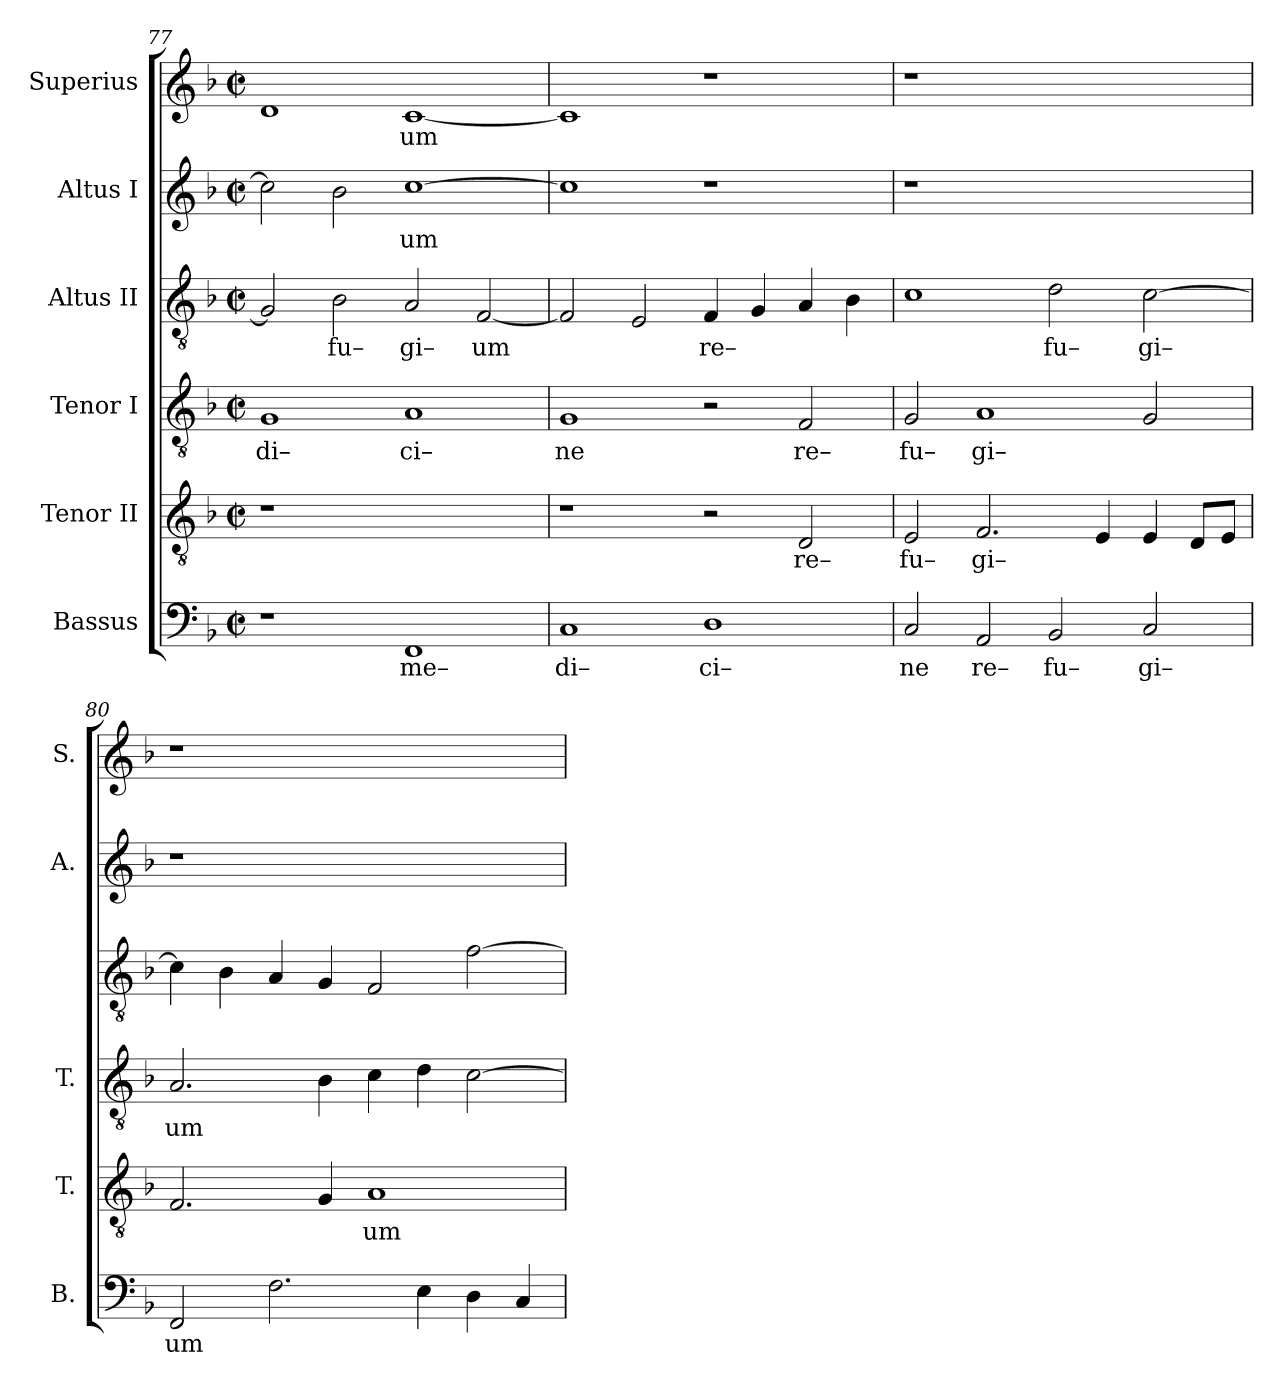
**kern	**text	**kern	**text	**kern	**text	**kern	**text	**kern	**text	**kern	**text
*part6	*part6	*part5	*part5	*part4	*part4	*part3	*part3	*part2	*part2	*part1	*part1
*staff6	*staff6	*staff5	*staff5	*staff4	*staff4	*staff3	*staff3	*staff2	*staff2	*staff1	*staff1
*I"Bassus	*	*I"Tenor II	*	*I"Tenor I	*	*I"Altus II	*	*I"Altus I	*	*I"Superius	*
*I'B.	*	*I'T.	*	*I'T.	*	*	*	*I'A.	*	*I'S.	*
*clefF4	*	*clefGv2	*	*clefGv2	*	*clefGv2	*	*clefG2	*	*clefG2	*
*	*	*ITrd7c12	*	*ITrd7c12	*	*ITrd7c12	*	*	*	*	*
*k[b-]	*	*k[b-]	*	*k[b-]	*	*k[b-]	*	*k[b-]	*	*k[b-]	*
*F:	*	*F:	*	*F:	*	*F:	*	*F:	*	*F:	*
*M2/2	*	*M2/2	*	*M2/2	*	*M2/2	*	*M2/2	*	*M2/2	*
*met(c|)	*	*met(c|)	*	*met(c|)	*	*met(c|)	*	*met(c|)	*	*met(c|)	*
=77	=77	=77	=77	=77	=77	=77	=77	=77	=77	=77	=77
!	!	!LO:N:vis=1	!	!	!	!	!	!	!	!	!
!	!	!	!	!	!LO:LY:b:color=#000000	!	!	!	!	!	!
1r	.	1r	.	1GGi	di–	2GGi/]	.	2cci\]	.	1di	.
!	!	!	!	!	!	!	!LO:LY:b:color=#000000	!	!	!	!
.	.	.	.	.	.	2BB-i\	fu–	2b-i\	.	.	.
!	!LO:LY:b:color=#000000	!	!	!	!	!	!	!	!	!	!
!	!	!	!	!	!LO:LY:b:color=#000000	!	!	!	!	!	!
!	!	!	!	!	!	!	!LO:LY:b:color=#000000	!	!	!	!
!	!	!	!	!	!	!	!	!	!LO:LY:b:color=#000000	!	!
!	!	!	!	!	!	!	!	!	!	!	!LO:LY:b:color=#000000
1FFi	me–	1ryy	.	1AAi	ci–	2AAi/	gi–	[>1cci	um	[<1ci	um
!	!	!	!	!	!	!	!LO:LY:b:color=#000000	!	!	!	!
.	.	.	.	.	.	[<2FFi/	um	.	.	.	.
!!LO:LB:g=z
=78	=78	=78	=78	=78	=78	=78	=78	=78	=78	=78	=78
!	!LO:LY:b:color=#000000	!	!	!	!	!	!	!	!	!	!
!	!	!	!	!	!LO:LY:b:color=#000000	!	!	!	!	!	!
1Ci	di–	1r	.	1GGi	ne	2FFi/]	.	1cci]	.	1ci]	.
.	.	.	.	.	.	2EEi/	.	.	.	.	.
!	!LO:LY:b:color=#000000	!	!	!	!	!	!	!	!	!	!
!	!	!	!	!	!	!	!LO:LY:b:color=#000000	!	!	!	!
1Di	ci–	2r	.	2r	.	4FFi/	re–	1r	.	1r	.
.	.	.	.	.	.	4GGi/	.	.	.	.	.
!	!	!	!LO:LY:b:color=#000000	!	!	!	!	!	!	!	!
!	!	!	!	!	!LO:LY:b:color=#000000	!	!	!	!	!	!
.	.	2DDi/	re–	2FFi/	re–	4AAi/	.	.	.	.	.
.	.	.	.	.	.	4BB-i\	.	.	.	.	.
=79	=79	=79	=79	=79	=79	=79	=79	=79	=79	=79	=79
!	!LO:LY:b:color=#000000	!	!	!	!	!	!	!	!	!	!
!	!	!	!LO:LY:b:color=#000000	!	!	!	!	!	!	!	!
!	!	!	!	!	!LO:LY:b:color=#000000	!	!	!LO:N:vis=1	!	!LO:N:vis=1	!
2Ci/	ne	2EEi/	fu–	2GGi/	fu–	1Ci	.	1r	.	1r	.
!	!LO:LY:b:color=#000000	!	!	!	!	!	!	!	!	!	!
!	!	!	!LO:LY:b:color=#000000	!	!	!	!	!	!	!	!
!	!	!	!	!	!LO:LY:b:color=#000000	!	!	!	!	!	!
2AAi/	re–	2.FFi/	gi–	1AAi	gi–	.	.	.	.	.	.
!	!LO:LY:b:color=#000000	!	!	!	!	!	!	!	!	!	!
!	!	!	!	!	!	!	!LO:LY:b:color=#000000	!	!	!	!
2BB-i/	fu–	.	.	.	.	2Di\	fu–	1ryy	.	1ryy	.
.	.	4EEi/	.	.	.	.	.	.	.	.	.
!	!LO:LY:b:color=#000000	!	!	!	!	!	!	!	!	!	!
!	!	!	!	!	!	!	!LO:LY:b:color=#000000	!	!	!	!
2Ci/	gi–	4EEi/	.	2GGi/	.	[>2Ci\	gi–	.	.	.	.
.	.	8DDi/L	.	.	.	.	.	.	.	.	.
.	.	8EEi/J	.	.	.	.	.	.	.	.	.
=80	=80	=80	=80	=80	=80	=80	=80	=80	=80	=80	=80
!	!LO:LY:b:color=#000000	!	!	!	!	!	!	!	!	!	!
!	!	!	!	!	!LO:LY:b:color=#000000	!	!	!LO:N:vis=1	!	!LO:N:vis=1	!
2FFi/	um	2.FFi/	.	2.AAi/	um	4Ci\]	.	1r	.	1r	.
.	.	.	.	.	.	4BB-i\	.	.	.	.	.
2.Fi\	.	.	.	.	.	4AAi/	.	.	.	.	.
.	.	4GGi/	.	4BB-i\	.	4GGi/	.	.	.	.	.
!	!	!	!LO:LY:b:color=#000000	!	!	!	!	!	!	!	!
.	.	1AAi	um	4Ci\	.	2FFi/	.	1ryy	.	1ryy	.
4Ei\	.	.	.	4Di\	.	.	.	.	.	.	.
4Di\	.	.	.	[>2Ci\	.	[>2Fi\	.	.	.	.	.
4Ci/	.	.	.	.	.	.	.	.	.	.	.
=	=	=	=	=	=	=	=	=	=	=	=
*-	*-	*-	*-	*-	*-	*-	*-	*-	*-	*-	*-
